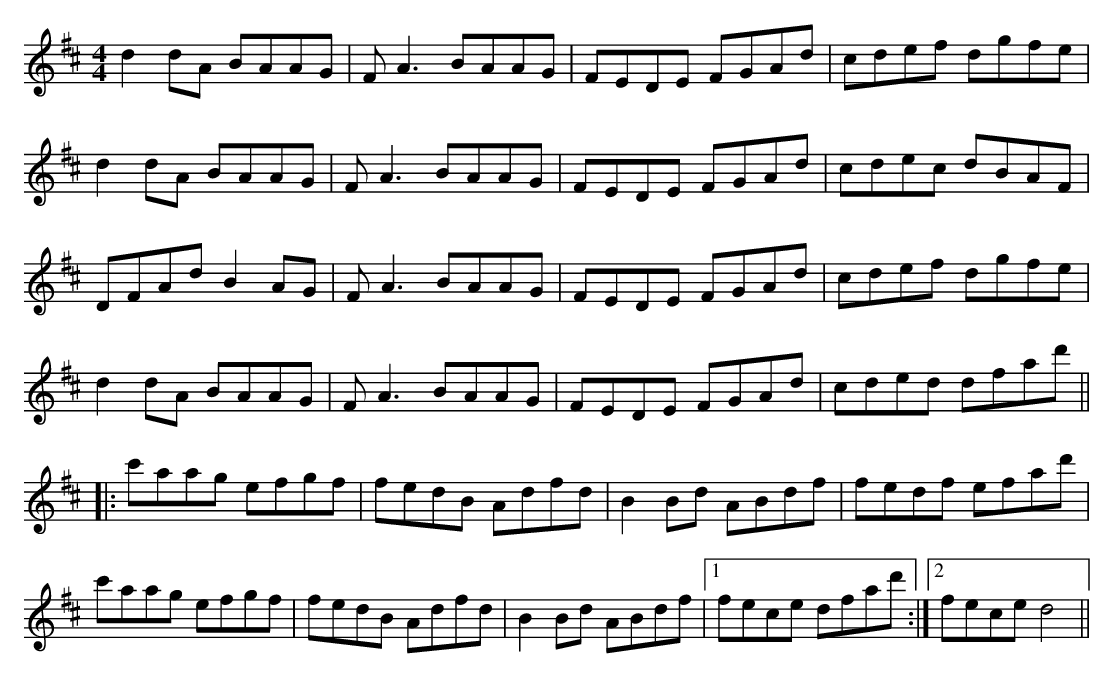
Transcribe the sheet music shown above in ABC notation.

X:1
M:4/4
K:D
d2dA BAAG|FA3 BAAG|FEDE FGAd|cdef dgfe|
d2dA BAAG|FA3 BAAG|FEDE FGAd|cdec dBAF|
DFAd B2AG|FA3 BAAG|FEDE FGAd|cdef dgfe|
d2dA BAAG|FA3 BAAG|FEDE FGAd|cded dfad'||
|: c'aag efgf|fedB Adfd|B2Bd ABdf|fedf efad'|
c'aag efgf|fedB Adfd|B2Bd ABdf|1 fece dfad':|2 fece d4||
